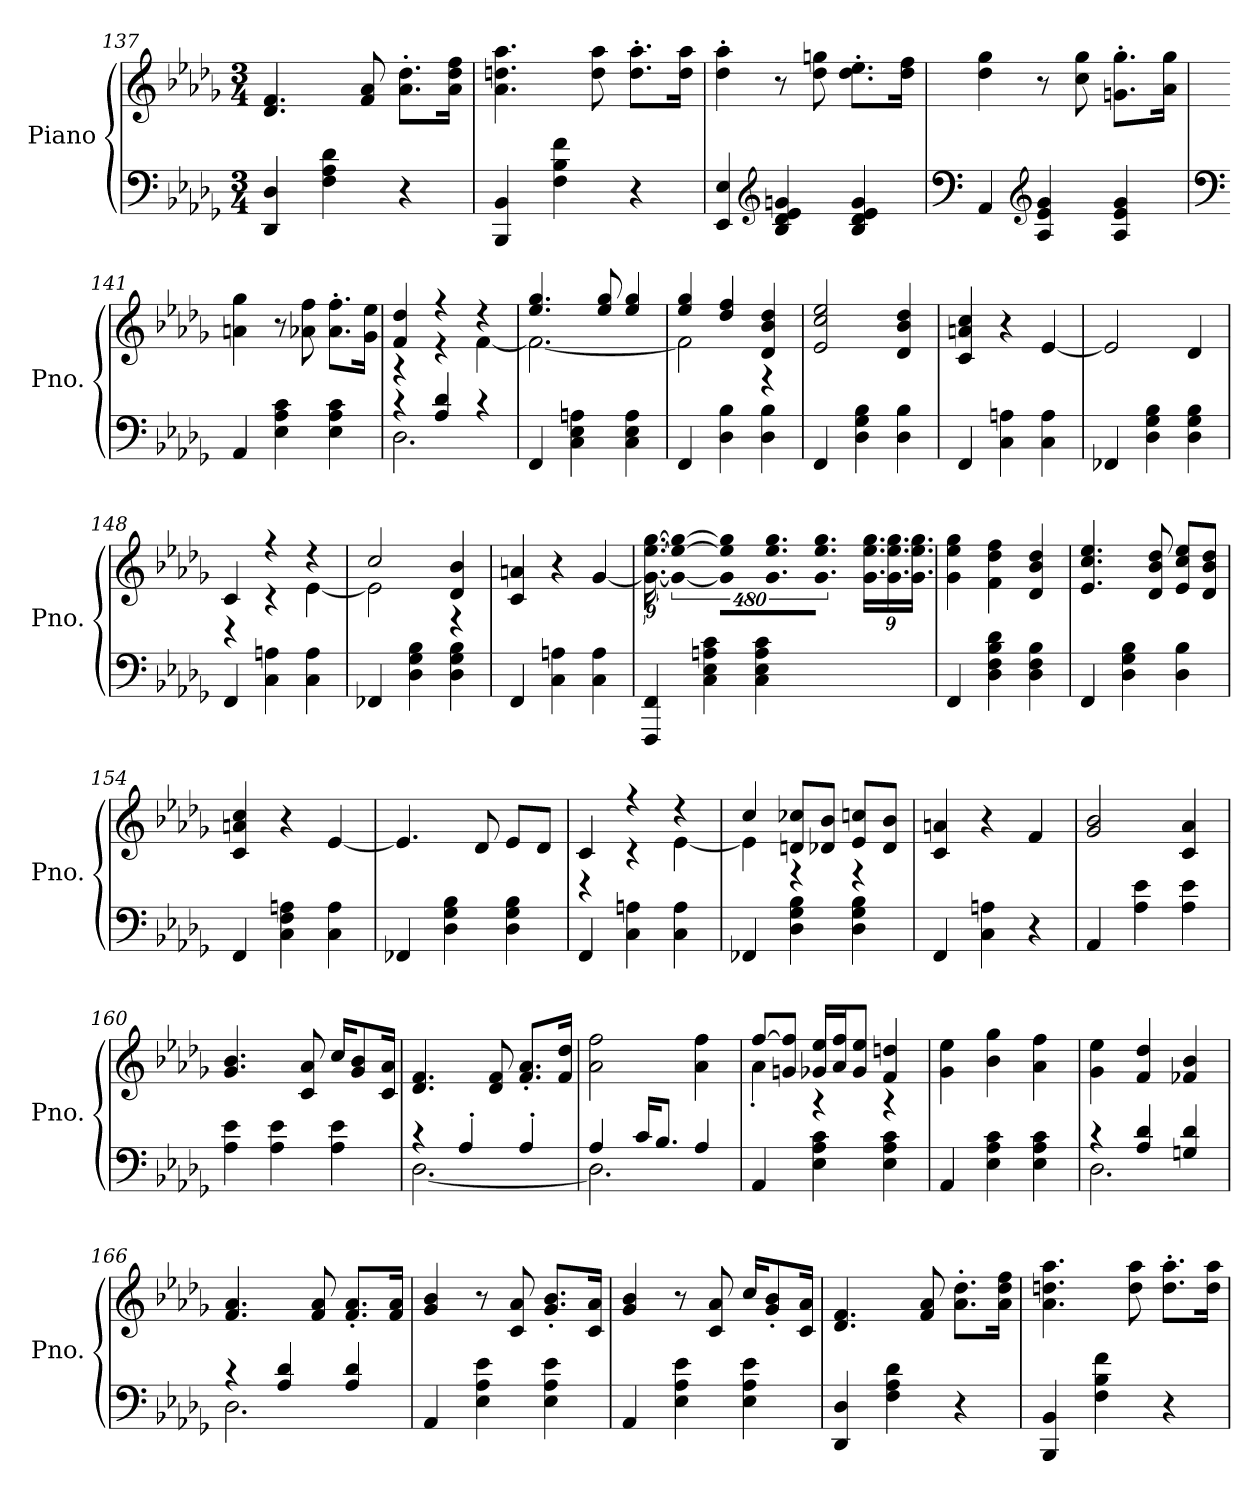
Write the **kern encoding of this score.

**kern	**kern
*part1	*part1
*staff2	*staff1
*I"Piano	*
*I'Pno.	*
*clefF4	*clefG2
*k[b-e-a-d-g-]	*k[b-e-a-d-g-]
*M3/4	*M3/4
=137	=137
4DD-/ 4D-/	4.d-/ 4.f/
4F\ 4A-\ 4d-\	.
.	8f/ 8a-/
4r	8.a-\' 8.dd-\'L
.	16a-\ 16dd-\ 16ff\Jk
=138	=138
4BBB-/ 4BB-/	4.a-\ 4.ddn\ 4.aa-\
4F\ 4B-\ 4f\	.
.	8dd\ 8aa-\
4r	8.dd\' 8.aa-\'L
.	16dd\ 16aa-\Jk
=139	=139
4EE-/ 4E-/	4dd-\' 4aa-\'
*clefG2	*
4B-/ 4d-/ 4e-/ 4gn/	8r
.	8dd-\ 8ggn\
4B-/ 4d-/ 4e-/ 4g/	8.dd-\' 8.ee-\'L
.	16dd-\ 16ff\Jk
=140	=140
*clefF4	*
4AA-/	4dd-\ 4gg-\
*clefG2	*
4A-/ 4e-/ 4g-/	8r
.	8cc\ 8gg-\
4A-/ 4e-/ 4g-/	8.gn\' 8.gg-\'L
.	16a-\ 16gg-\Jk
!!LO:LB:g=z
=141	=141
*clefF4	*
4AA-/	4an\ 4gg-\
4E-\ 4A-\ 4c\	8r
.	8a-X\ 8ff\
4E-\ 4A-\ 4c\	8.a-\' 8.ff\'L
.	16g-\ 16ee-\Jk
=142	=142
*^	*^
4r	2.D-\	4f/ 4dd-/	4r
4A-/ 4d-/	.	4r	4r
4r	.	4r	[4f\
*v	*v	*	*
=143	=143	=143
4FF/	4.ee-/ 4.gg-/	2.f\_
4C\ 4E-\ 4An\	.	.
.	8ee-/ 8gg-/	.
4C\ 4E-\ 4A\	4ee-/ 4gg-/	.
=144	=144	=144
4FF/	4ee-/ 4gg-/	2f\]
4D-\ 4B-\	4dd-/ 4ff/	.
4D-\ 4B-\	4d-/ 4b-/ 4dd-/	4r
*	*v	*v
=145	=145
4FF/	2e-/ 2cc/ 2ee-/
4D-\ 4G-\ 4B-\	.
4D-\ 4B-\	4d-/ 4b-/ 4dd-/
=146	=146
4FF/	4c/ 4an/ 4cc/
4C\ 4An\	4r
4C\ 4A\	[4e-/
=147	=147
4FF-X/	2e-/]
4D-\ 4G-\ 4B-\	.
4D-\ 4G-\ 4B-\	4d-/
=148	=148
*	*^
4FF/	4c/	4r
4C\ 4An\	4r	4r
4C\ 4A\	4r	[4e-\
!!LO:LB:g=z	!!
=149	=149	=149
4FF-X/	2cc/	2e-\]
4D-\ 4G-\ 4B-\	.	.
4D-\ 4G-\ 4B-\	4d-/ 4b-/	4r
*	*v	*v
=150	=150
4FF/	4c/ 4an/
4C\ 4An\	4r
4C\ 4A\	[4g-/
=151	=151
4FFF/ 4FF/	18.g-\_ [18.ee-\ [18.gg-\
!	!LO:N:vis=4
.	1920%427g-\_ 1920%427ee-\_ 1920%427gg-\_
4C\ 4E-\ 4An\ 4c\	.
!	!LO:N:vis=32
.	1920%53g-\] 1920%53ee-\] 1920%53gg-\]KLL
.	18.g-\ 18.ee-\ 18.gg-\
.	18.g-\ 18.ee-\ 18.gg-\JJ
4C\ 4E-\ 4A\ 4c\	18.g-\ 18.ee-\ 18.gg-\LL
.	18.g-\ 18.ee-\ 18.gg-\
.	18.g-\ 18.ee-\ 18.gg-\JJ
=152	=152
4FF/	4g-\ 4ee-\ 4gg-\
4D-\ 4F\ 4B-\ 4d-\	4f\ 4dd-\ 4ff\
4D-\ 4F\ 4B-\	4d-/ 4b-/ 4dd-/
=153	=153
4FF/	4.e-/ 4.cc/ 4.ee-/
4D-\ 4G-\ 4B-\	.
.	8d-/ 8b-/ 8dd-/
4D-\ 4B-\	8e-/ 8cc/ 8ee-/L
.	8d-/ 8b-/ 8dd-/J
=154	=154
4FF/	4c/ 4an/ 4cc/
4C\ 4F\ 4An\	4r
4C\ 4A\	[4e-/
=155	=155
4FF-X/	4.e-/]
4D-\ 4G-\ 4B-\	.
.	8d-/
4D-\ 4G-\ 4B-\	8e-/L
.	8d-/J
!!LO:LB:g=z
=156	=156
*	*^
4FF/	4c/	4r
4C\ 4An\	4r	4r
4C\ 4A\	4r	[4e-\
=157	=157	=157
4FF-X/	4cc/	4e-\]
4D-\ 4G-\ 4B-\	8dn/ 8cc-X/L	4r
.	8d-X/ 8b-/J	.
4D-\ 4G-\ 4B-\	8e-/ 8ccn/L	4r
.	8d-/ 8b-/J	.
*	*v	*v
=158	=158
4FF/	4c/ 4an/
4C\ 4An\	4r
4r	4f/
=159	=159
4AA-/	2g-/ 2b-/
4A-\ 4e-\	.
4A-\ 4e-\	4c/ 4a-/
=160	=160
4A-\ 4e-\	4.g-/ 4.b-/
4A-\ 4e-\	.
.	8c/ 8a-/
4A-\ 4e-\	16cc/KL
.	8g-/ 8b-/
.	16c/ 16a-/Jk
=161	=161
*^	*
4r	[2.D-\	4.d-/ 4.f/
4A-'/	.	.
.	.	8d-/ 8f/
4A-'/	.	8.f/' 8.a-/'L
.	.	16f/ 16dd-/Jk
=162	=162	=162
4A-/	2.D-\]	2a-\ 2ff\
16c/KL	.	.
8.B-/J	.	.
4A-/	.	4a-\ 4ff\
*v	*v	*
!!LO:LB:g=z
=163	=163
*	*^
4AA-/	[8ff/L	4a-'\
.	8gn/ 8ff/]J	.
4E-\ 4A-\ 4c\	16g-X/ 16ee-/LL	4r
.	16a-/ 16ff/J	.
.	8g-/ 8ee-/J	.
4E-\ 4A-\ 4c\	4f/ 4ddn/	4r
*	*v	*v
=164	=164
4AA-/	4g-\ 4ee-\
4E-\ 4A-\ 4c\	4b-\ 4gg-\
4E-\ 4A-\ 4c\	4a-\ 4ff\
=165	=165
*^	*
4r	2.D-\	4g-\ 4ee-\
4A-/ 4d-/	.	4f/ 4dd-/
4Gn/ 4d-/	.	4f-X/ 4b-/
=166	=166	=166
4r	2.D-\	4.f/ 4.a-/
4A-/ 4d-/	.	.
.	.	8f/ 8a-/
4A-/ 4d-/	.	8.f/' 8.a-/'L
.	.	16f/ 16a-/Jk
*v	*v	*
=167	=167
4AA-/	4g-/ 4b-/
4E-\ 4A-\ 4e-\	8r
.	8c/ 8a-/
4E-\ 4A-\ 4e-\	8.g-/' 8.b-/'L
.	16c/ 16a-/Jk
=168	=168
4AA-/	4g-/ 4b-/
4E-\ 4A-\ 4e-\	8r
.	8c/ 8a-/
4E-\ 4A-\ 4e-\	16cc/KL
.	8g-/' 8b-/'
.	16c/ 16a-/Jk
!!LO:PB:g=z
=169	=169
4DD-/ 4D-/	4.d-/ 4.f/
4F\ 4A-\ 4d-\	.
.	8f/ 8a-/
4r	8.a-\' 8.dd-\'L
.	16a-\ 16dd-\ 16ff\Jk
=170	=170
4BBB-/ 4BB-/	4.a-\ 4.ddn\ 4.aa-\
4F\ 4B-\ 4f\	.
.	8dd\ 8aa-\
4r	8.dd\' 8.aa-\'L
.	16dd\ 16aa-\Jk
=	=
*-	*-
